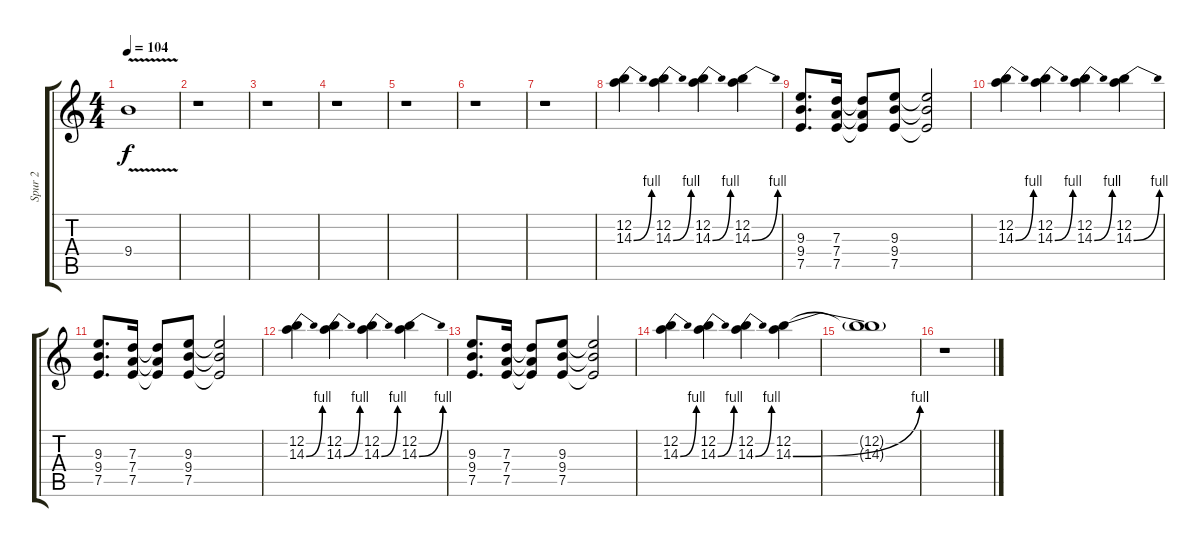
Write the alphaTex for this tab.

\track ("Spur 2" "Spur 2") {instrument distortionguitar}
\staff {score tabs}
\tuning (E4 B3 G3 D3 A2 E2) {hide}
\ts (4 4)
\tempo 104
\clef g2
\ks c
9.4{v}.1{dy f} |
r.1 |
r.1 |
r.1 |
r.1 |
r.1 |
r.1 |
(12.2 14.3{be (bend 0 0 60 4)}).4 (12.2 14.3{be (bend 0 0 60 4)}).4 (12.2 14.3{be (bend 0 0 60 4)}).4 (12.2 14.3{be (bend 0 0 60 4)}).4 |
(9.3 9.4 7.5).8{d} (7.3 7.4 7.5).16 (7.3{t} 7.4{t} 7.5{t}).8 (9.3 9.4 7.5).8 (9.3{t} 9.4{t} 7.5{t}).2 |
(12.2 14.3{be (bend 0 0 60 4)}).4 (12.2 14.3{be (bend 0 0 60 4)}).4 (12.2 14.3{be (bend 0 0 60 4)}).4 (12.2 14.3{be (bend 0 0 60 4)}).4 |
(9.3 9.4 7.5).8{d} (7.3 7.4 7.5).16 (7.3{t} 7.4{t} 7.5{t}).8 (9.3 9.4 7.5).8 (9.3{t} 9.4{t} 7.5{t}).2 |
(12.2 14.3{be (bend 0 0 60 4)}).4 (12.2 14.3{be (bend 0 0 60 4)}).4 (12.2 14.3{be (bend 0 0 60 4)}).4 (12.2 14.3{be (bend 0 0 60 4)}).4 |
(9.3 9.4 7.5).8{d} (7.3 7.4 7.5).16 (7.3{t} 7.4{t} 7.5{t}).8 (9.3 9.4 7.5).8 (9.3{t} 9.4{t} 7.5{t}).2 |
(12.2 14.3{be (bend 0 0 60 4)}).4 (12.2 14.3{be (bend 0 0 60 4)}).4 (12.2 14.3{be (bend 0 0 60 4)}).4 (12.2 14.3{be (bend 0 0 60 4)}).4 |
(12.2{t} 14.3{t}).1 |
r.1
